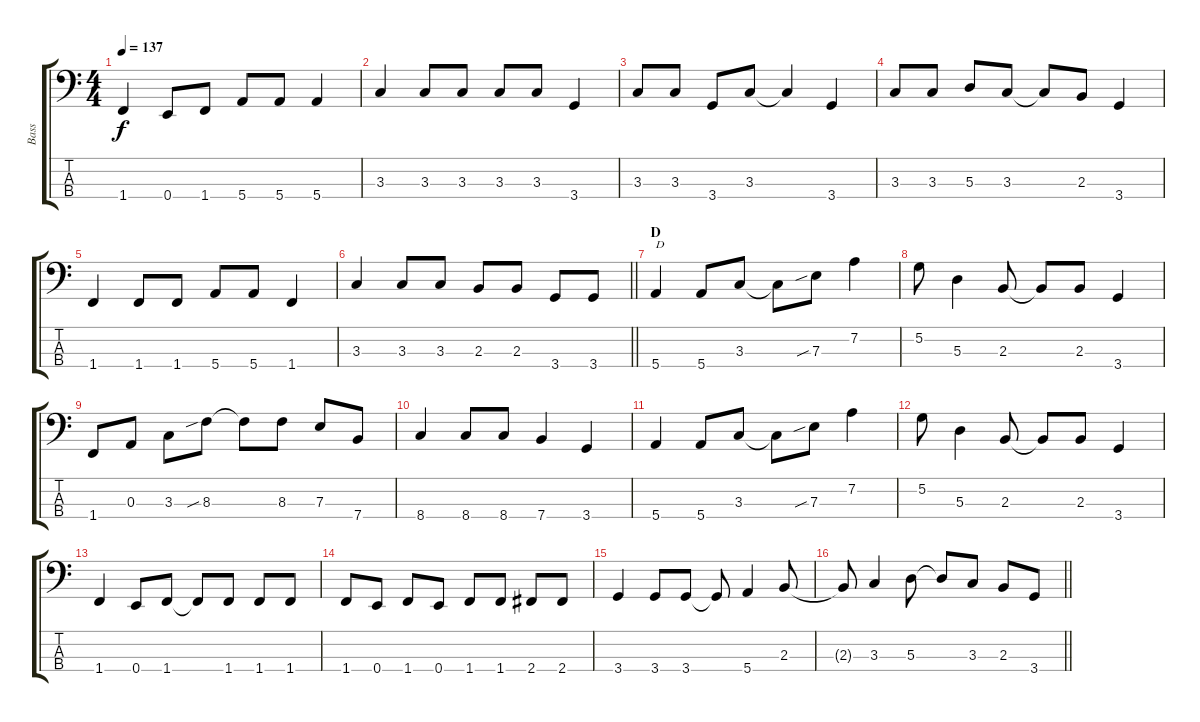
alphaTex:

\track ("Bass" "Bass") {instrument electricbasspick}
\staff {score tabs}
\tuning (G2 D2 A1 E1) {hide}
\ts (4 4)
\tempo 137
\clef f4
\ks c
1.4.4{dy f} 0.4.8 1.4.8 5.4.8 5.4.8 5.4.4 |
3.3.4 3.3.8 3.3.8 3.3.8 3.3.8 3.4.4 |
3.3.8 3.3.8 3.4.8 3.3.8 3.3{t}.4 3.4.4 |
3.3.8 3.3.8 5.3.8 3.3.8 3.3{t}.8 2.3.8 3.4.4 |
1.4.4 1.4.8 1.4.8 5.4.8 5.4.8 1.4.4 |
\barLineRight lightlight
3.3.4 3.3.8 3.3.8 2.3.8 2.3.8 3.4.8 3.4.8 |
\section ("" "D")
5.4.4{txt "D"} 5.4.8 3.3.8 3.3{t}.8 7.3{sib}.8 7.2.4 |
5.2.8 5.3.4 2.3.8 2.3{t}.8 2.3.8 3.4.4 |
1.4.8 0.3.8 3.3.8 8.3{sib}.8 8.3{t}.8 8.3.8 7.3.8 7.4.8 |
8.4.4 8.4.8 8.4.8 7.4.4 3.4.4 |
5.4.4 5.4.8 3.3.8 3.3{t}.8 7.3{sib}.8 7.2.4 |
5.2.8 5.3.4 2.3.8 2.3{t}.8 2.3.8 3.4.4 |
1.4.4 0.4.8 1.4.8 1.4{t}.8 1.4.8 1.4.8 1.4.8 |
1.4.8 0.4.8 1.4.8 0.4.8 1.4.8 1.4.8 2.4.8 2.4.8 |
3.4.4 3.4.8 3.4.8 3.4{t}.8 5.4.4 2.3.8 |
\barLineRight lightlight
2.3{t}.8 3.3.4 5.3.8 5.3{t}.8 3.3.8 2.3.8 3.4.8
